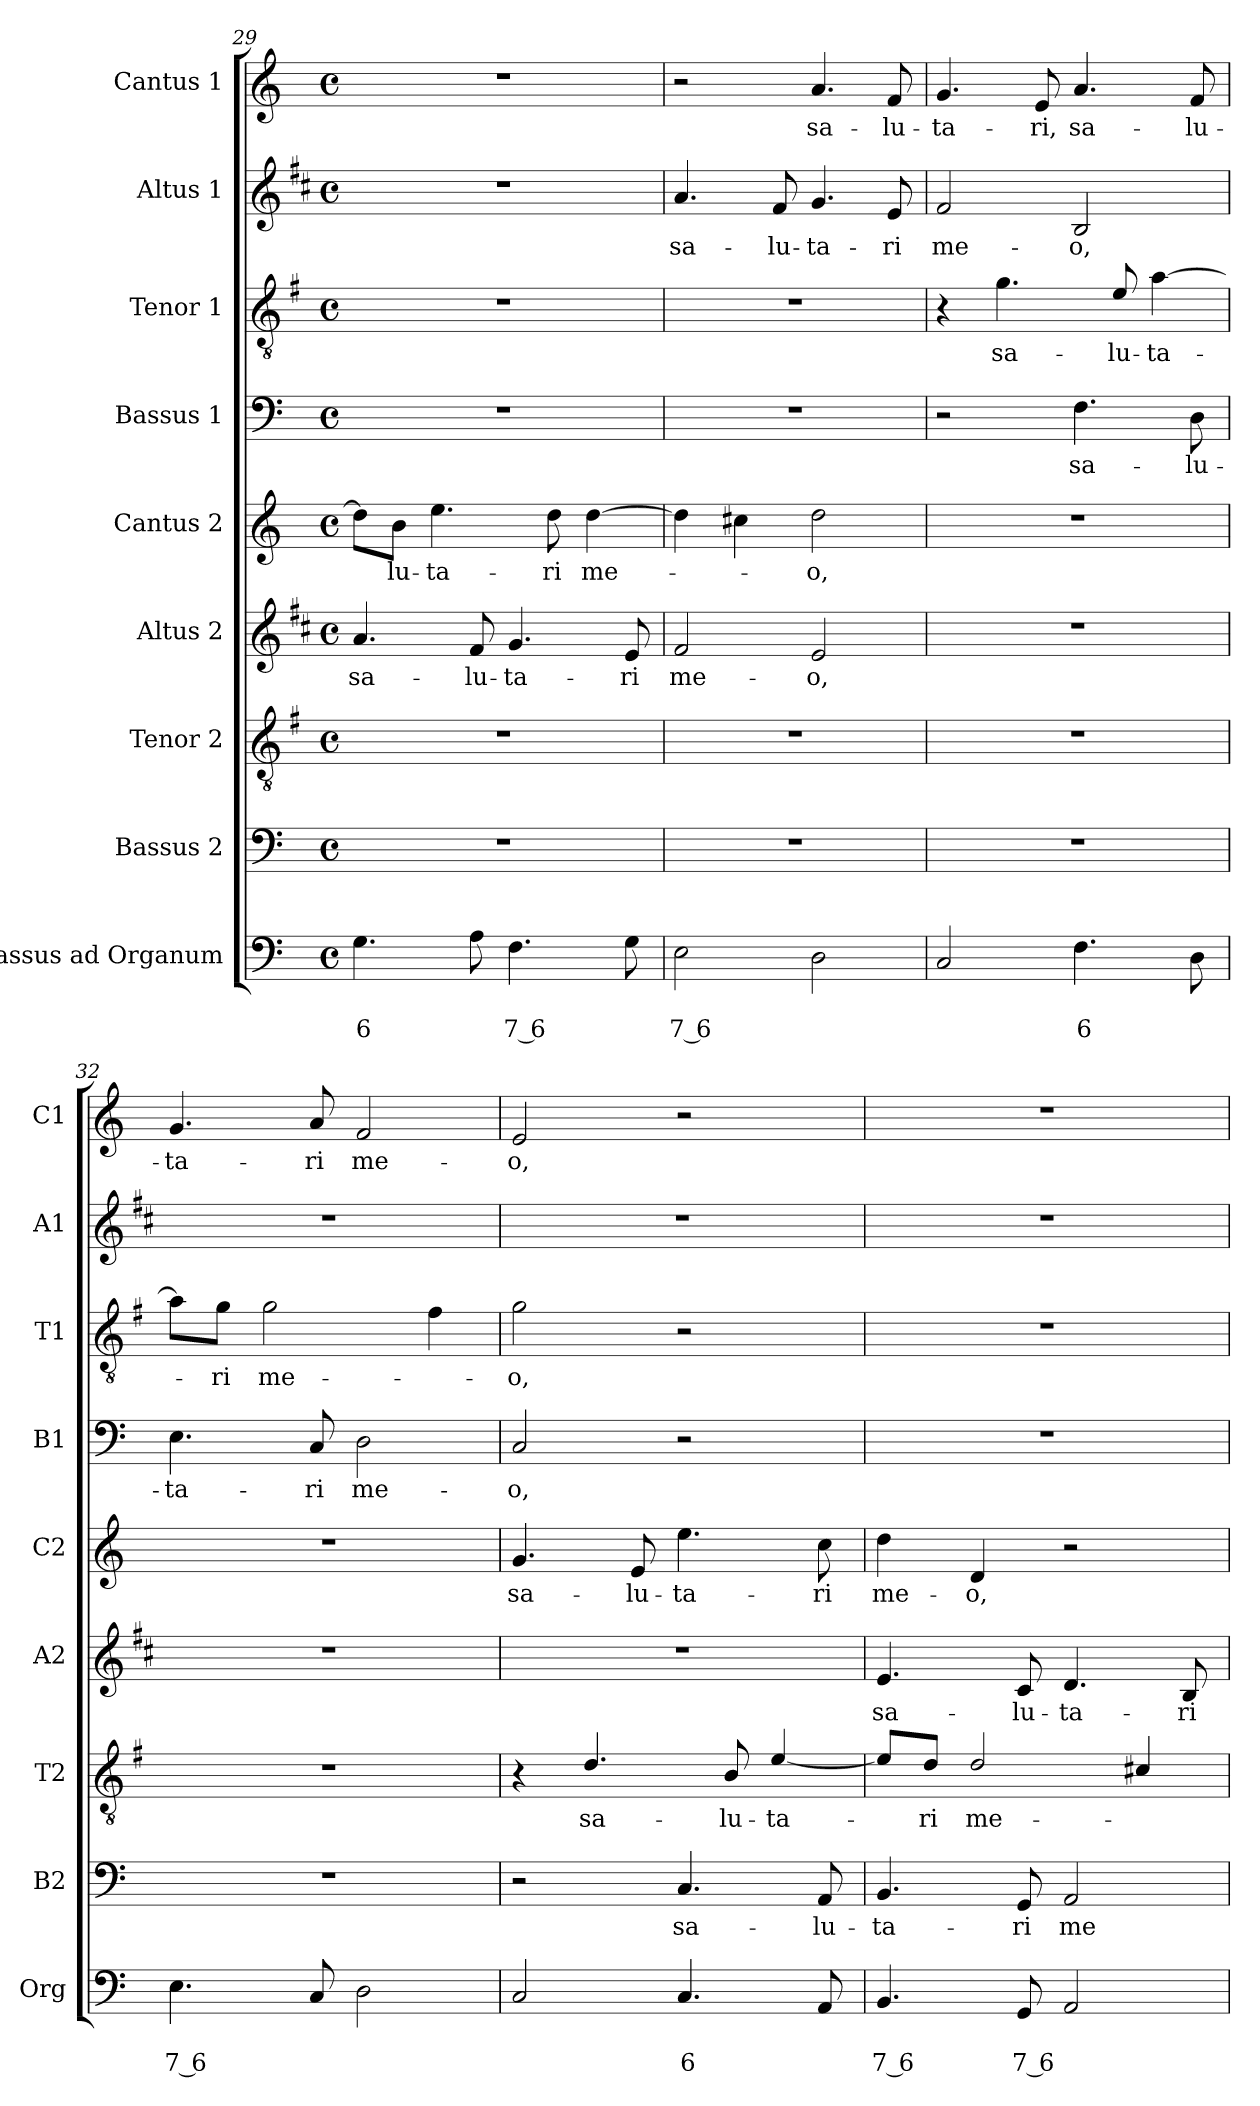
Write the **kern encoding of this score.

**kern	**text	**text	**kern	**text	**kern	**text	**kern	**text	**kern	**text	**kern	**text	**kern	**text	**kern	**text	**kern	**text
*part9	*part9	*part9	*part8	*part8	*part7	*part7	*part6	*part6	*part5	*part5	*part4	*part4	*part3	*part3	*part2	*part2	*part1	*part1
*staff9	*staff9	*staff9	*staff8	*staff8	*staff7	*staff7	*staff6	*staff6	*staff5	*staff5	*staff4	*staff4	*staff3	*staff3	*staff2	*staff2	*staff1	*staff1
*I"Bassus ad Organum	*	*	*I"Bassus 2	*	*I"Tenor 2	*	*I"Altus 2	*	*I"Cantus 2	*	*I"Bassus 1	*	*I"Tenor 1	*	*I"Altus 1	*	*I"Cantus 1	*
*I'Org	*	*	*I'B2	*	*I'T2	*	*I'A2	*	*I'C2	*	*I'B1	*	*I'T1	*	*I'A1	*	*I'C1	*
*clefF4	*	*	*clefF4	*	*clefGv2	*	*clefG2	*	*clefG2	*	*clefF4	*	*clefGv2	*	*clefG2	*	*clefG2	*
*	*	*	*	*	*ITrd4c7	*	*ITrd1c2	*	*	*	*	*	*ITrd4c7	*	*ITrd1c2	*	*	*
*k[]	*	*	*k[]	*	*k[]	*	*k[]	*	*k[]	*	*k[]	*	*k[]	*	*k[]	*	*k[]	*
*C:	*	*	*C:	*	*C:	*	*C:	*	*C:	*	*C:	*	*C:	*	*C:	*	*C:	*
*M4/4	*	*	*M4/4	*	*M4/4	*	*M4/4	*	*M4/4	*	*M4/4	*	*M4/4	*	*M4/4	*	*M4/4	*
*met(c)	*	*	*met(c)	*	*met(c)	*	*met(c)	*	*met(c)	*	*met(c)	*	*met(c)	*	*met(c)	*	*met(c)	*
=29	=29	=29	=29	=29	=29	=29	=29	=29	=29	=29	=29	=29	=29	=29	=29	=29	=29	=29
!	!	!LO:LY:b	!	!	!	!	!	!LO:LY:b	!	!	!	!	!	!	!	!	!	!
4.G\	.	6	1r	.	1r	.	4.g/	sa-	8dd\L]	.	1r	.	1r	.	1r	.	1r	.
!	!	!	!	!	!	!	!	!	!	!LO:LY:b	!	!	!	!	!	!	!	!
.	.	.	.	.	.	.	.	.	8b\J	-lu-	.	.	.	.	.	.	.	.
!	!	!	!	!	!	!	!	!	!	!LO:LY:b	!	!	!	!	!	!	!	!
.	.	.	.	.	.	.	.	.	4.ee\	-ta-	.	.	.	.	.	.	.	.
!	!	!	!	!	!	!	!	!LO:LY:b	!	!	!	!	!	!	!	!	!	!
8A\	.	.	.	.	.	.	8e/	-lu-	.	.	.	.	.	.	.	.	.	.
!	!	!LO:LY:b	!	!	!	!	!	!LO:LY:b	!	!	!	!	!	!	!	!	!	!
4.F\	.	7 6	.	.	.	.	4.f/	-ta-	.	.	.	.	.	.	.	.	.	.
!	!	!	!	!	!	!	!	!	!	!LO:LY:b	!	!	!	!	!	!	!	!
.	.	.	.	.	.	.	.	.	8dd\	-ri	.	.	.	.	.	.	.	.
!	!	!	!	!	!	!	!	!	!	!LO:LY:b	!	!	!	!	!	!	!	!
.	.	.	.	.	.	.	.	.	[4dd\	me-	.	.	.	.	.	.	.	.
!	!	!	!	!	!	!	!	!LO:LY:b	!	!	!	!	!	!	!	!	!	!
8G\	.	.	.	.	.	.	8d/	-ri	.	.	.	.	.	.	.	.	.	.
=30	=30	=30	=30	=30	=30	=30	=30	=30	=30	=30	=30	=30	=30	=30	=30	=30	=30	=30
!	!	!LO:LY:b	!	!	!	!	!	!LO:LY:b	!	!	!	!	!	!	!	!LO:LY:b	!	!
2E\	.	7 6	1r	.	1r	.	2e/	me-	4dd\]	.	1r	.	1r	.	4.g/	sa-	2r	.
.	.	.	.	.	.	.	.	.	4cc#X\	.	.	.	.	.	.	.	.	.
!	!	!	!	!	!	!	!	!	!	!	!	!	!	!	!	!LO:LY:b	!	!
.	.	.	.	.	.	.	.	.	.	.	.	.	.	.	8e/	-lu-	.	.
!	!	!	!	!	!	!	!	!LO:LY:b	!	!LO:LY:b	!	!	!	!	!	!LO:LY:b	!	!LO:LY:b
2D\	.	.	.	.	.	.	2d/	-o,	2dd\	-o,	.	.	.	.	4.f/	-ta-	4.a/	sa-
!	!	!	!	!	!	!	!	!	!	!	!	!	!	!	!	!LO:LY:b	!	!LO:LY:b
.	.	.	.	.	.	.	.	.	.	.	.	.	.	.	8d/	-ri	8f/	-lu-
=31	=31	=31	=31	=31	=31	=31	=31	=31	=31	=31	=31	=31	=31	=31	=31	=31	=31	=31
!	!	!	!	!	!	!	!	!	!	!	!	!	!	!	!	!LO:LY:b	!	!LO:LY:b
2C/	.	.	1r	.	1r	.	1r	.	1r	.	2r	.	4r	.	2e/	me-	4.g/	-ta-
!	!	!	!	!	!	!	!	!	!	!	!	!	!	!LO:LY:b	!	!	!	!
.	.	.	.	.	.	.	.	.	.	.	.	.	4.c\	sa-	.	.	.	.
!	!	!	!	!	!	!	!	!	!	!	!	!	!	!	!	!	!	!LO:LY:b
.	.	.	.	.	.	.	.	.	.	.	.	.	.	.	.	.	8e/	-ri,
!	!	!LO:LY:b	!	!	!	!	!	!	!	!	!	!LO:LY:b	!	!	!	!LO:LY:b	!	!LO:LY:b
4.F\	.	6	.	.	.	.	.	.	.	.	4.F\	sa-	.	.	2A/	-o,	4.a/	sa-
!	!	!	!	!	!	!	!	!	!	!	!	!	!	!LO:LY:b	!	!	!	!
.	.	.	.	.	.	.	.	.	.	.	.	.	8A/	-lu-	.	.	.	.
!	!	!	!	!	!	!	!	!	!	!	!	!	!	!LO:LY:b	!	!	!	!
.	.	.	.	.	.	.	.	.	.	.	.	.	[4d\	-ta-	.	.	.	.
!	!	!	!	!	!	!	!	!	!	!	!	!LO:LY:b	!	!	!	!	!	!LO:LY:b
8D\	.	.	.	.	.	.	.	.	.	.	8D\	-lu-	.	.	.	.	8f/	-lu-
!!LO:LB:g=z
=32	=32	=32	=32	=32	=32	=32	=32	=32	=32	=32	=32	=32	=32	=32	=32	=32	=32	=32
!	!	!LO:LY:b	!	!	!	!	!	!	!	!	!	!LO:LY:b	!	!	!	!	!	!LO:LY:b
4.E\	.	7 6	1r	.	1r	.	1r	.	1r	.	4.E\	-ta-	8d\L]	.	1r	.	4.g/	-ta-
!	!	!	!	!	!	!	!	!	!	!	!	!	!	!LO:LY:b	!	!	!	!
.	.	.	.	.	.	.	.	.	.	.	.	.	8c\J	-ri	.	.	.	.
!	!	!	!	!	!	!	!	!	!	!	!	!	!	!LO:LY:b	!	!	!	!
.	.	.	.	.	.	.	.	.	.	.	.	.	2c\	me-	.	.	.	.
!	!	!	!	!	!	!	!	!	!	!	!	!LO:LY:b	!	!	!	!	!	!LO:LY:b
8C/	.	.	.	.	.	.	.	.	.	.	8C/	-ri	.	.	.	.	8a/	-ri
!	!	!	!	!	!	!	!	!	!	!	!	!LO:LY:b	!	!	!	!	!	!LO:LY:b
2D\	.	.	.	.	.	.	.	.	.	.	2D\	me-	.	.	.	.	2f/	me-
.	.	.	.	.	.	.	.	.	.	.	.	.	4B\	.	.	.	.	.
=33	=33	=33	=33	=33	=33	=33	=33	=33	=33	=33	=33	=33	=33	=33	=33	=33	=33	=33
!	!	!	!	!	!	!	!	!	!	!LO:LY:b	!	!LO:LY:b	!	!LO:LY:b	!	!	!	!LO:LY:b
2C/	.	.	2r	.	4r	.	1r	.	4.g/	sa-	2C/	-o,	2c\	-o,	1r	.	2e/	-o,
!	!	!	!	!	!	!LO:LY:b	!	!	!	!	!	!	!	!	!	!	!	!
.	.	.	.	.	4.G/	sa-	.	.	.	.	.	.	.	.	.	.	.	.
!	!	!	!	!	!	!	!	!	!	!LO:LY:b	!	!	!	!	!	!	!	!
.	.	.	.	.	.	.	.	.	8e/	-lu-	.	.	.	.	.	.	.	.
!	!	!LO:LY:b	!	!LO:LY:b	!	!	!	!	!	!LO:LY:b	!	!	!	!	!	!	!	!
4.C/	.	6	4.C/	sa-	.	.	.	.	4.ee\	-ta-	2r	.	2r	.	.	.	2r	.
!	!	!	!	!	!	!LO:LY:b	!	!	!	!	!	!	!	!	!	!	!	!
.	.	.	.	.	8E/	-lu-	.	.	.	.	.	.	.	.	.	.	.	.
!	!	!	!	!	!	!LO:LY:b	!	!	!	!	!	!	!	!	!	!	!	!
.	.	.	.	.	[4A/	-ta-	.	.	.	.	.	.	.	.	.	.	.	.
!	!	!	!	!LO:LY:b	!	!	!	!	!	!LO:LY:b	!	!	!	!	!	!	!	!
8AA/	.	.	8AA/	-lu-	.	.	.	.	8cc\	-ri	.	.	.	.	.	.	.	.
=34	=34	=34	=34	=34	=34	=34	=34	=34	=34	=34	=34	=34	=34	=34	=34	=34	=34	=34
!	!	!LO:LY:b	!	!LO:LY:b	!	!	!	!LO:LY:b	!	!LO:LY:b	!	!	!	!	!	!	!	!
4.BB/	.	7 6	4.BB/	-ta-	8A/L]	.	4.d/	sa-	4dd\	me-	1r	.	1r	.	1r	.	1r	.
!	!	!	!	!	!	!LO:LY:b	!	!	!	!	!	!	!	!	!	!	!	!
.	.	.	.	.	8G/J	-ri	.	.	.	.	.	.	.	.	.	.	.	.
!	!	!	!	!	!	!LO:LY:b	!	!	!	!LO:LY:b	!	!	!	!	!	!	!	!
.	.	.	.	.	2G/	me-	.	.	4d/	-o,	.	.	.	.	.	.	.	.
!	!	!LO:LY:b	!	!LO:LY:b	!	!	!	!LO:LY:b	!	!	!	!	!	!	!	!	!	!
8GG/	.	7 6	8GG/	-ri	.	.	8B/	-lu-	.	.	.	.	.	.	.	.	.	.
!	!	!	!	!LO:LY:b	!	!	!	!LO:LY:b	!	!	!	!	!	!	!	!	!	!
2AA/	.	.	2AA/	me-	.	.	4.c/	-ta-	2r	.	.	.	.	.	.	.	.	.
.	.	.	.	.	4F#X/	.	.	.	.	.	.	.	.	.	.	.	.	.
!	!	!	!	!	!	!	!	!LO:LY:b	!	!	!	!	!	!	!	!	!	!
.	.	.	.	.	.	.	8A/	-ri	.	.	.	.	.	.	.	.	.	.
=	=	=	=	=	=	=	=	=	=	=	=	=	=	=	=	=	=	=
*-	*-	*-	*-	*-	*-	*-	*-	*-	*-	*-	*-	*-	*-	*-	*-	*-	*-	*-
